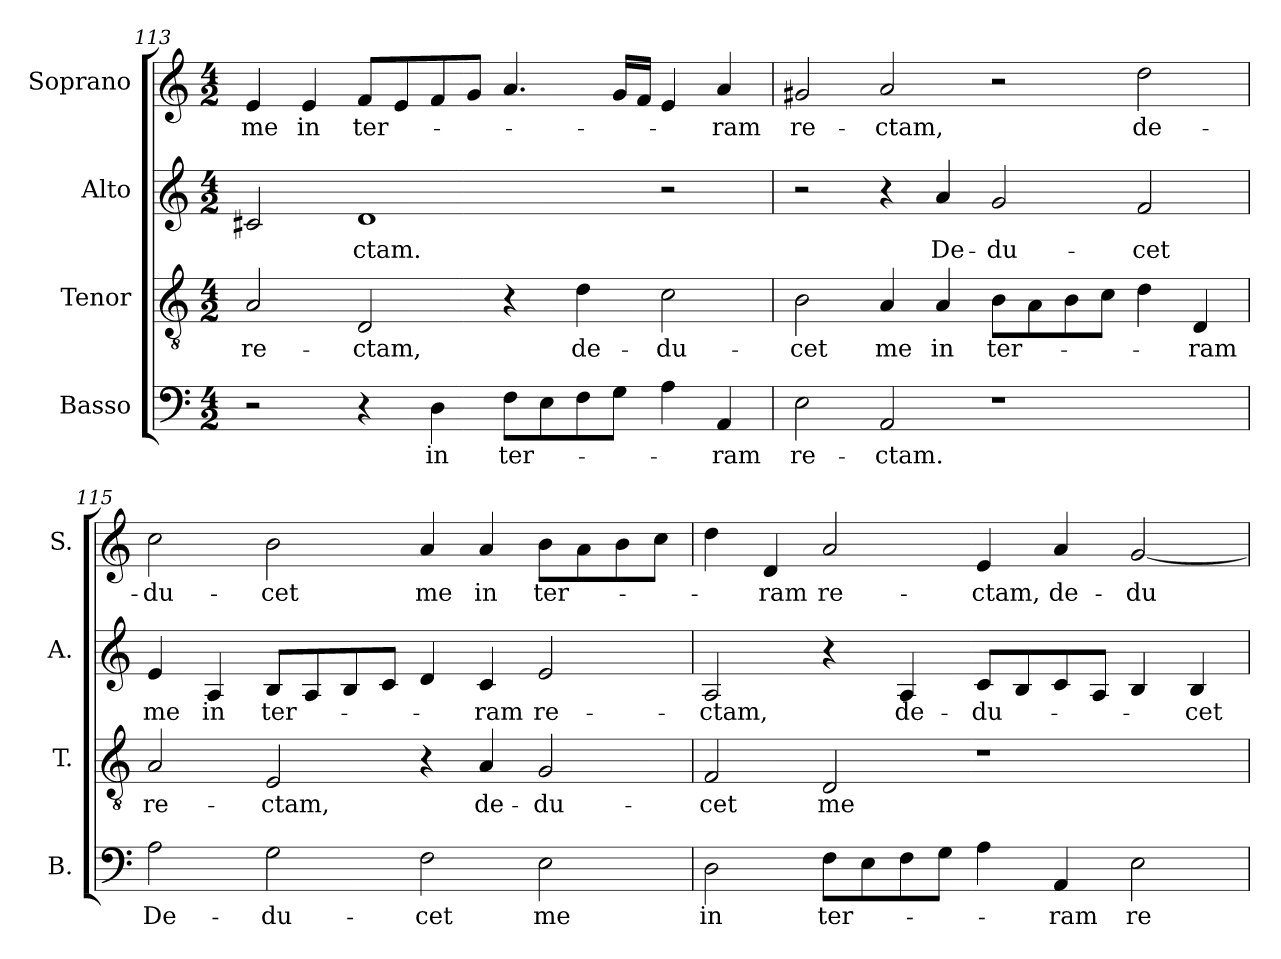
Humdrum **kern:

**kern	**text	**kern	**text	**kern	**text	**kern	**text
*part4	*part4	*part3	*part3	*part2	*part2	*part1	*part1
*staff4	*staff4	*staff3	*staff3	*staff2	*staff2	*staff1	*staff1
*I"Basso	*	*I"Tenor	*	*I"Alto	*	*I"Soprano	*
*I'B.	*	*I'T.	*	*I'A.	*	*I'S.	*
!!LO:LB:g=z
*clefF4	*	*clefGv2	*	*clefG2	*	*clefG2	*
*	*	*ITrd7c12	*	*	*	*	*
*k[]	*	*k[]	*	*k[]	*	*k[]	*
*C:	*	*C:	*	*C:	*	*C:	*
*M4/2	*	*M4/2	*	*M4/2	*	*M4/2	*
=113	=113	=113	=113	=113	=113	=113	=113
!	!	!	!LO:LY:b:color=#000000	!	!	!	!
!	!	!	!	!	!	!	!LO:LY:b:color=#000000
2r	.	2AAi/	re-	2c#Xi/	.	4ei/	me
!	!	!	!	!	!	!	!LO:LY:b:color=#000000
.	.	.	.	.	.	4ei/	in
!	!	!	!LO:LY:b:color=#000000	!	!	!	!
!	!	!	!	!	!LO:LY:b:color=#000000	!	!
!	!	!	!	!	!	!	!LO:LY:b:color=#000000
4r	.	2DDi/	-ctam,	1di	-ctam.	8fi/L	ter-
.	.	.	.	.	.	8ei/	.
!	!LO:LY:b:color=#000000	!	!	!	!	!	!
4Di\	in	.	.	.	.	8fi/	.
.	.	.	.	.	.	8gi/J	.
!	!LO:LY:b:color=#000000	!	!	!	!	!	!
8Fi\L	ter-	4r	.	.	.	4.ai/	.
8Ei\	.	.	.	.	.	.	.
!	!	!	!LO:LY:b:color=#000000	!	!	!	!
8Fi\	.	4Di\	de-	.	.	.	.
8Gi\J	.	.	.	.	.	16gi/LL	.
.	.	.	.	.	.	16fi/JJ	.
!	!	!	!LO:LY:b:color=#000000	!	!	!	!
4Ai\	.	2Ci\	-du-	2r	.	4ei/	.
!	!LO:LY:b:color=#000000	!	!	!	!	!	!
!	!	!	!	!	!	!	!LO:LY:b:color=#000000
4AAi/	-ram	.	.	.	.	4ai/	-ram
=114	=114	=114	=114	=114	=114	=114	=114
!	!LO:LY:b:color=#000000	!	!	!	!	!	!
!	!	!	!LO:LY:b:color=#000000	!	!	!	!
!	!	!	!	!	!	!	!LO:LY:b:color=#000000
2Ei\	re-	2BBi\	-cet	2r	.	2g#Xi/	re-
!	!LO:LY:b:color=#000000	!	!	!	!	!	!
!	!	!	!LO:LY:b:color=#000000	!	!	!	!
!	!	!	!	!	!	!	!LO:LY:b:color=#000000
2AAi/	-ctam.	4AAi/	me	4r	.	2ai/	-ctam,
!	!	!	!LO:LY:b:color=#000000	!	!	!	!
!	!	!	!	!	!LO:LY:b:color=#000000	!	!
.	.	4AAi/	in	4ai/	De-	.	.
!	!	!	!LO:LY:b:color=#000000	!	!	!	!
!	!	!	!	!	!LO:LY:b:color=#000000	!	!
1r	.	8BBi\L	ter-	2gi/	-du-	2r	.
.	.	8AAi\	.	.	.	.	.
.	.	8BBi\	.	.	.	.	.
.	.	8Ci\J	.	.	.	.	.
!	!	!	!	!	!LO:LY:b:color=#000000	!	!
!	!	!	!	!	!	!	!LO:LY:b:color=#000000
.	.	4Di\	.	2fi/	-cet	2ddi\	de-
!	!	!	!LO:LY:b:color=#000000	!	!	!	!
.	.	4DDi/	-ram	.	.	.	.
=115	=115	=115	=115	=115	=115	=115	=115
!	!LO:LY:b:color=#000000	!	!	!	!	!	!
!	!	!	!LO:LY:b:color=#000000	!	!	!	!
!	!	!	!	!	!LO:LY:b:color=#000000	!	!
!	!	!	!	!	!	!	!LO:LY:b:color=#000000
2Ai\	De-	2AAi/	re-	4ei/	me	2cci\	-du-
!	!	!	!	!	!LO:LY:b:color=#000000	!	!
.	.	.	.	4Ai/	in	.	.
!	!LO:LY:b:color=#000000	!	!	!	!	!	!
!	!	!	!LO:LY:b:color=#000000	!	!	!	!
!	!	!	!	!	!LO:LY:b:color=#000000	!	!
!	!	!	!	!	!	!	!LO:LY:b:color=#000000
2Gi\	-du-	2EEi/	-ctam,	8Bi/L	ter-	2bi\	-cet
.	.	.	.	8Ai/	.	.	.
.	.	.	.	8Bi/	.	.	.
.	.	.	.	8ci/J	.	.	.
!	!LO:LY:b:color=#000000	!	!	!	!	!	!
!	!	!	!	!	!	!	!LO:LY:b:color=#000000
2Fi\	-cet	4r	.	4di/	.	4ai/	me
!	!	!	!LO:LY:b:color=#000000	!	!	!	!
!	!	!	!	!	!LO:LY:b:color=#000000	!	!
!	!	!	!	!	!	!	!LO:LY:b:color=#000000
.	.	4AAi/	de-	4ci/	-ram	4ai/	in
!	!LO:LY:b:color=#000000	!	!	!	!	!	!
!	!	!	!LO:LY:b:color=#000000	!	!	!	!
!	!	!	!	!	!LO:LY:b:color=#000000	!	!
!	!	!	!	!	!	!	!LO:LY:b:color=#000000
2Ei\	me	2GGi/	-du-	2ei/	re-	8bi\L	ter-
.	.	.	.	.	.	8ai\	.
.	.	.	.	.	.	8bi\	.
.	.	.	.	.	.	8cci\J	.
=116	=116	=116	=116	=116	=116	=116	=116
!	!LO:LY:b:color=#000000	!	!	!	!	!	!
!	!	!	!LO:LY:b:color=#000000	!	!	!	!
!	!	!	!	!	!LO:LY:b:color=#000000	!	!
2Di\	in	2FFi/	-cet	2Ai/	-ctam,	4ddi\	.
!	!	!	!	!	!	!	!LO:LY:b:color=#000000
.	.	.	.	.	.	4di/	-ram
!	!LO:LY:b:color=#000000	!	!	!	!	!	!
!	!	!	!LO:LY:b:color=#000000	!	!	!	!
!	!	!	!	!	!	!	!LO:LY:b:color=#000000
8Fi\L	ter-	2DDi/	me	4r	.	2ai/	re-
8Ei\	.	.	.	.	.	.	.
!	!	!	!	!	!LO:LY:b:color=#000000	!	!
8Fi\	.	.	.	4Ai/	de-	.	.
8Gi\J	.	.	.	.	.	.	.
!	!	!	!	!	!LO:LY:b:color=#000000	!	!
!	!	!	!	!	!	!	!LO:LY:b:color=#000000
4Ai\	.	1r	.	8ci/L	-du-	4ei/	-ctam,
.	.	.	.	8Bi/	.	.	.
!	!LO:LY:b:color=#000000	!	!	!	!	!	!
!	!	!	!	!	!	!	!LO:LY:b:color=#000000
4AAi/	-ram	.	.	8ci/	.	4ai/	de-
.	.	.	.	8Ai/J	.	.	.
!	!LO:LY:b:color=#000000	!	!	!	!	!	!
!	!	!	!	!	!	!	!LO:LY:b:color=#000000
2Ei\	re-	.	.	4Bi/	.	[2gi/	-du-
!	!	!	!	!	!LO:LY:b:color=#000000	!	!
.	.	.	.	4Bi/	-cet	.	.
=	=	=	=	=	=	=	=
*-	*-	*-	*-	*-	*-	*-	*-
